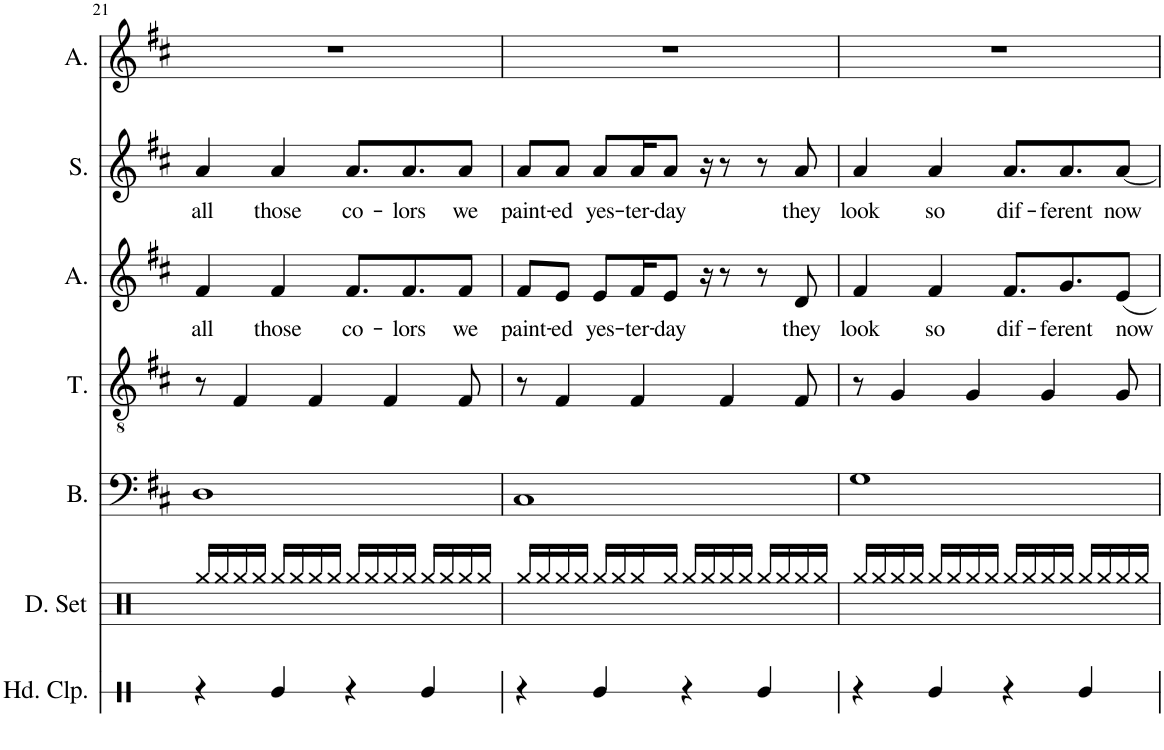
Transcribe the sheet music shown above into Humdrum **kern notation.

**kern	**kern	**kern	**kern	**kern	**text	**kern	**text	**kern
*part7	*part6	*part5	*part4	*part3	*part3	*part2	*part2	*part1
*staff7	*staff6	*staff5	*staff4	*staff3	*staff3	*staff2	*staff2	*staff1
*I"Hand Clap	*I"Drumset	*I"Bass	*I"Tenor	*I"Alto	*	*I"Soprano	*	*I"Alto
*I'Hd. Clp.	*I'D. Set	*I'B.	*I'T.	*I'A.	*	*I'S.	*	*I'A.
!!LO:PB:g=z
*clefX	*clefX	*clefF4	*clefGv2	*clefG2	*	*clefG2	*	*clefG2
*k[]	*k[]	*k[f#c#]	*k[f#c#]	*k[f#c#]	*	*k[f#c#]	*	*k[f#c#]
*M4/4	*M4/4	*M4/4	*M4/4	*M4/4	*	*M4/4	*	*M4/4
=21	=21	=21	=21	=21	=21	=21	=21	=21
!	!	!	!	!	!LO:LY:b	!	!LO:LY:b	!
4r	16Rgg/LL	1D	8r	4f#/	all	4a/	all	1r
.	16Rgg/	.	.	.	.	.	.	.
.	16Rgg/	.	4F#/	.	.	.	.	.
.	16Rgg/JJ	.	.	.	.	.	.	.
!	!	!	!	!	!LO:LY:b	!	!LO:LY:b	!
4Re/	16Rgg/LL	.	.	4f#/	those	4a/	those	.
.	16Rgg/	.	.	.	.	.	.	.
.	16Rgg/	.	4F#/	.	.	.	.	.
.	16Rgg/JJ	.	.	.	.	.	.	.
!	!	!	!	!	!LO:LY:b	!	!LO:LY:b	!
4r	16Rgg/LL	.	.	8.f#/L	co-	8.a/L	co-	.
.	16Rgg/	.	.	.	.	.	.	.
.	16Rgg/	.	4F#/	.	.	.	.	.
!	!	!	!	!	!LO:LY:b	!	!LO:LY:b	!
.	16Rgg/JJ	.	.	8.f#/	-lors	8.a/	-lors	.
4Re/	16Rgg/LL	.	.	.	.	.	.	.
.	16Rgg/	.	.	.	.	.	.	.
!	!	!	!	!	!LO:LY:b	!	!LO:LY:b	!
.	16Rgg/	.	8F#/	8f#/J	we	8a/J	we	.
.	16Rgg/JJ	.	.	.	.	.	.	.
=22	=22	=22	=22	=22	=22	=22	=22	=22
!	!	!	!	!	!LO:LY:b	!	!LO:LY:b	!
4r	16Rgg/LL	1C#	8r	8f#/L	paint-	8a/L	paint-	1r
.	16Rgg/	.	.	.	.	.	.	.
!	!	!	!	!	!LO:LY:b	!	!LO:LY:b	!
.	16Rgg/	.	4F#/	8e/J	-ed	8a/J	-ed	.
.	16Rgg/JJ	.	.	.	.	.	.	.
!	!	!	!	!	!LO:LY:b	!	!LO:LY:b	!
4Re/	16Rgg/LL	.	.	8e/L	yes-	8a/L	yes-	.
.	16Rgg/	.	.	.	.	.	.	.
!	!	!	!	!	!LO:LY:b	!	!LO:LY:b	!
.	16Rgg/	.	4F#/	16f#/K	-ter-	16a/K	-ter-	.
!	!	!	!	!	!LO:LY:b	!	!LO:LY:b	!
.	16Rgg/JJ	.	.	8e/J	-day	8a/J	-day	.
4r	16Rgg/LL	.	.	.	.	.	.	.
.	16Rgg/	.	.	16r	.	16r	.	.
.	16Rgg/	.	4F#/	8r	.	8r	.	.
.	16Rgg/JJ	.	.	.	.	.	.	.
4Re/	16Rgg/LL	.	.	8r	.	8r	.	.
.	16Rgg/	.	.	.	.	.	.	.
!	!	!	!	!	!LO:LY:b	!	!LO:LY:b	!
.	16Rgg/	.	8F#/	8d/	they	8a/	they	.
.	16Rgg/JJ	.	.	.	.	.	.	.
=23	=23	=23	=23	=23	=23	=23	=23	=23
!	!	!	!	!	!LO:LY:b	!	!LO:LY:b	!
4r	16Rgg/LL	1G	8r	4f#/	look	4a/	look	1r
.	16Rgg/	.	.	.	.	.	.	.
.	16Rgg/	.	4G/	.	.	.	.	.
.	16Rgg/JJ	.	.	.	.	.	.	.
!	!	!	!	!	!LO:LY:b	!	!LO:LY:b	!
4Re/	16Rgg/LL	.	.	4f#/	so	4a/	so	.
.	16Rgg/	.	.	.	.	.	.	.
.	16Rgg/	.	4G/	.	.	.	.	.
.	16Rgg/JJ	.	.	.	.	.	.	.
!	!	!	!	!	!LO:LY:b	!	!LO:LY:b	!
4r	16Rgg/LL	.	.	8.f#/L	dif-	8.a/L	dif-	.
.	16Rgg/	.	.	.	.	.	.	.
.	16Rgg/	.	4G/	.	.	.	.	.
!	!	!	!	!	!LO:LY:b	!	!LO:LY:b	!
.	16Rgg/JJ	.	.	8.g/	-ferent	8.a/	-ferent	.
4Re/	16Rgg/LL	.	.	.	.	.	.	.
.	16Rgg/	.	.	.	.	.	.	.
!	!	!	!	!	!LO:LY:b	!	!LO:LY:b	!
.	16Rgg/	.	8G/	8e/J	now	[8a/J	now	.
.	16Rgg/JJ	.	.	.	.	.	.	.
=	=	=	=	=	=	=	=	=
*-	*-	*-	*-	*-	*-	*-	*-	*-
